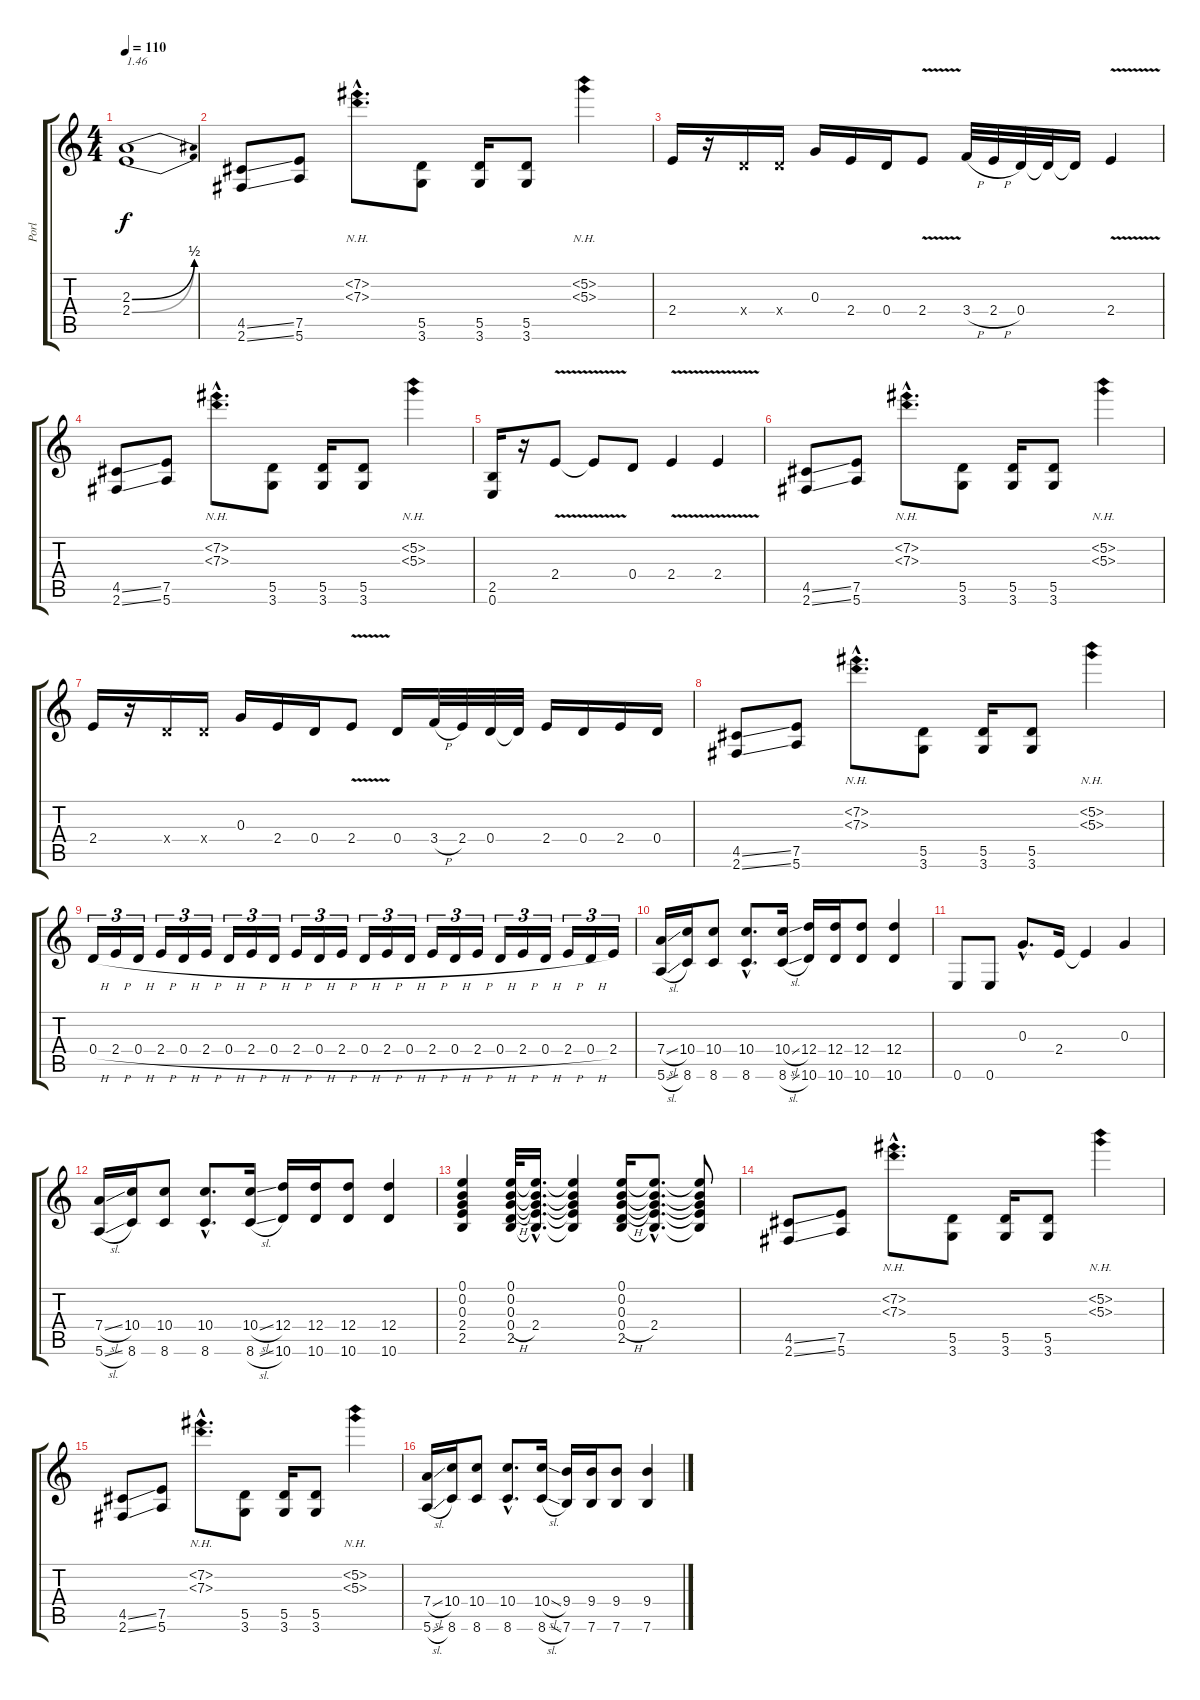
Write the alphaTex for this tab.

\track ("Porl" "Porl") {instrument overdrivenguitar}
\staff {score tabs}
\tuning (E4 B3 G3 D3 A2 E2) {hide}
\ts (4 4)
\tempo 110
\clef g2
\ks c
(2.3{be (bend 0 0 60 2)} 2.4{be (bend 0 0 60 2)}).1{txt "1.46" dy f} |
(4.5{ss} 2.6{ss}).8 (7.5 5.6).8 (7.2{nh hac} 7.3{nh hac}).8{d} (5.5 3.6).8 (5.5 3.6).16 (5.5 3.6).8 (5.2{nh} 5.3{nh}).4 |
2.4.16 r.16 0.4{x}.16 0.4{x}.16 0.3.16 2.4.16 0.4.16 2.4{v}.8 3.4{h}.32 2.4{h}.32 0.4.32 0.4{t}.32 0.4{t}.16 2.4{v}.4 |
(4.5{ss} 2.6{ss}).8 (7.5 5.6).8 (7.2{nh hac} 7.3{nh hac}).8{d} (5.5 3.6).8 (5.5 3.6).16 (5.5 3.6).8 (5.2{nh} 5.3{nh}).4 |
(2.5 0.6).16 r.16 2.4{v}.8 2.4{t}.8 0.4.8 2.4{v}.4 2.4{v}.4 |
(4.5{ss} 2.6{ss}).8 (7.5 5.6).8 (7.2{nh hac} 7.3{nh hac}).8{d} (5.5 3.6).8 (5.5 3.6).16 (5.5 3.6).8 (5.2{nh} 5.3{nh}).4 |
2.4.16 r.16 0.4{x}.16 0.4{x}.16 0.3.16 2.4.16 0.4.16 2.4{v}.8 0.4.16 3.4{h}.32 2.4.32 0.4.32 0.4{t}.32 2.4.16 0.4.16 2.4.16 0.4.16 |
(4.5{ss} 2.6{ss}).8 (7.5 5.6).8 (7.2{nh hac} 7.3{nh hac}).8{d} (5.5 3.6).8 (5.5 3.6).16 (5.5 3.6).8 (5.2{nh} 5.3{nh}).4 |
0.4{h}.16{tu (3 2)} 2.4{h}.16{tu (3 2)} 0.4{h}.16{tu (3 2)} 2.4{h}.16{tu (3 2)} 0.4{h}.16{tu (3 2)} 2.4{h}.16{tu (3 2)} 0.4{h}.16{tu (3 2)} 2.4{h}.16{tu (3 2)} 0.4{h}.16{tu (3 2)} 2.4{h}.16{tu (3 2)} 0.4{h}.16{tu (3 2)} 2.4{h}.16{tu (3 2)} 0.4{h}.16{tu (3 2)} 2.4{h}.16{tu (3 2)} 0.4{h}.16{tu (3 2)} 2.4{h}.16{tu (3 2)} 0.4{h}.16{tu (3 2)} 2.4{h}.16{tu (3 2)} 0.4{h}.16{tu (3 2)} 2.4{h}.16{tu (3 2)} 0.4{h}.16{tu (3 2)} 2.4{h}.16{tu (3 2)} 0.4{h}.16{tu (3 2)} 2.4.16{tu (3 2)} |
(7.4{sl} 5.6{sl}).16 (10.4 8.6).16 (10.4 8.6).8 (10.4{hac} 8.6{hac}).8{d} (10.4{sl} 8.6{sl}).16 (12.4 10.6).16 (12.4 10.6).16 (12.4 10.6).8 (12.4 10.6).4 |
0.6.8 0.6.8 0.3{hac}.8{d} 2.4.16 2.4{t}.4 0.3.4 |
(7.4{sl} 5.6{sl}).16 (10.4 8.6).16 (10.4 8.6).8 (10.4{hac} 8.6{hac}).8{d} (10.4{sl} 8.6{sl}).16 (12.4 10.6).16 (12.4 10.6).16 (12.4 10.6).8 (12.4 10.6).4 |
(0.1 0.2 0.3 2.4 2.5).4 (0.1 0.2 0.3 0.4{h} 2.5).32 (0.1{hac t} 0.2{hac t} 0.3{hac t} 2.4{hac} 2.5{hac t}).16{d} (0.1{t} 0.2{t} 0.3{t} 2.4{t} 2.5{t}).4 (0.1 0.2 0.3 0.4{h} 2.5).16 (0.1{hac t} 0.2{hac t} 0.3{hac t} 2.4{hac} 2.5{hac t}).8{d} (0.1{t} 0.2{t} 0.3{t} 2.4{t} 2.5{t}).8 |
(4.5{ss} 2.6{ss}).8 (7.5 5.6).8 (7.2{nh hac} 7.3{nh hac}).8{d} (5.5 3.6).8 (5.5 3.6).16 (5.5 3.6).8 (5.2{nh} 5.3{nh}).4 |
(4.5{ss} 2.6{ss}).8 (7.5 5.6).8 (7.2{nh hac} 7.3{nh hac}).8{d} (5.5 3.6).8 (5.5 3.6).16 (5.5 3.6).8 (5.2{nh} 5.3{nh}).4 |
(7.4{sl} 5.6{sl}).16 (10.4 8.6).16 (10.4 8.6).8 (10.4{hac} 8.6{hac}).8{d} (10.4{sl} 8.6{sl}).16 (9.4 7.6).16 (9.4 7.6).16 (9.4 7.6).8 (9.4 7.6).4
